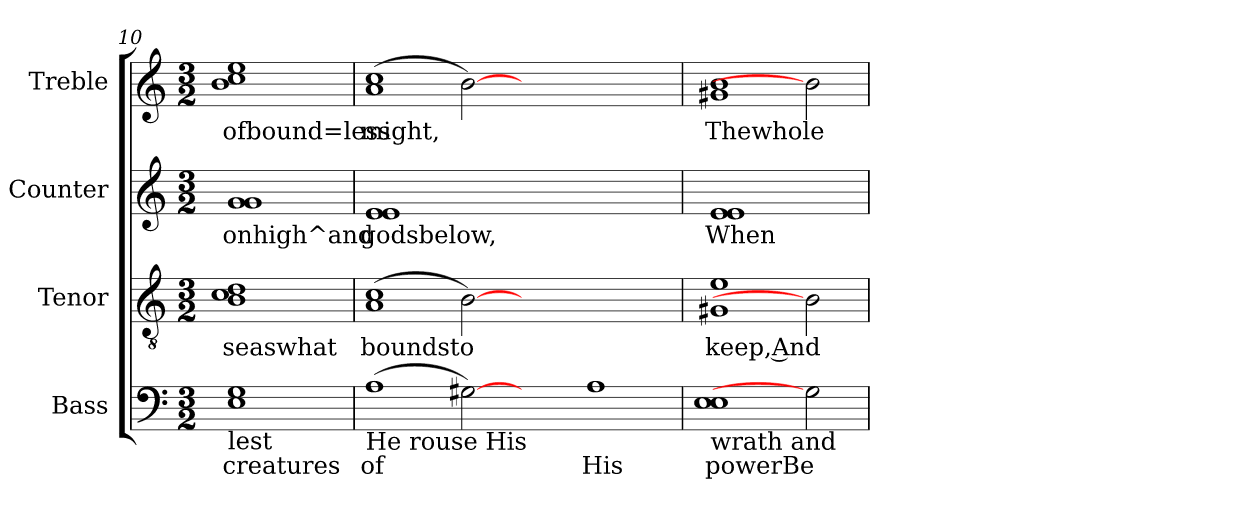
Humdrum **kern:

**kern	**text	**kern	**text	**kern	**text	**kern	**text
*part4	*part4	*part3	*part3	*part2	*part2	*part1	*part1
*staff4	*staff4	*staff3	*staff3	*staff2	*staff2	*staff1	*staff1
*I"Bass	*	*I"Tenor	*	*I"Counter	*	*I"Treble	*
*clefF4	*	*clefGv2	*	*clefG2	*	*clefG2	*
*k[]	*	*k[]	*	*k[]	*	*k[]	*
*C:	*	*C:	*	*C:	*	*C:	*
*M3/2	*	*M3/2	*	*M3/2	*	*M3/2	*
=10	=10	=10	=10	=10	=10	=10	=10
!LO:TX:b:t=lest	!	!	!	!	!	!	!
!	!LO:LY:b:rj	!	!LO:LY:b:rj	!	!LO:LY:b:rj	!	!LO:LY:b:rj
1G 1E	creatures	(>1d 1c 1B	seaswhat	1g 1g	onhigh^and	(>1cc 1b 1ee	ofbound=less
=11	=11	=11	=11	=11	=11	=11	=11
!LO:TX:b:t=He rouse His	!	!	!	!	!	!	!
!	!LO:LY:b:rj	!	!LO:LY:b:rj	!	!LO:LY:b:rj	!	!LO:LY:b:rj
(>1A	of	(>1c 1A	boundsto	1e 1e	godsbelow,	(>1a 1cc	might,
!	!LO:LY:b:rj	!	!LO:LY:b:rj	!	!	!	!LO:LY:b:rj
[2G#X)	.	[2B)	.	0ryy	.	[2b)	.
2ryy	.	1.ryy	.	.	.	1.ryy	.
!	!LO:LY:b:rj	!	!	!	!	!	!
1A	His	.	.	.	.	.	.
=12	=12	=12	=12	=12	=12	=12	=12
!LO:TX:b:t=wrath and	!	!	!	!	!	!	!
!	!LO:LY:b:rj	!	!LO:LY:b:rj	!	!LO:LY:b:rj	!	!LO:LY:b:rj
1E 1E	powerBe	1G#X 1e	keep, And	1e 1e	When	1b 1g#X	Thewhole
2G#]	.	2B]	.	2ryy	.	2b]	.
=	=	=	=	=	=	=	=
*-	*-	*-	*-	*-	*-	*-	*-
